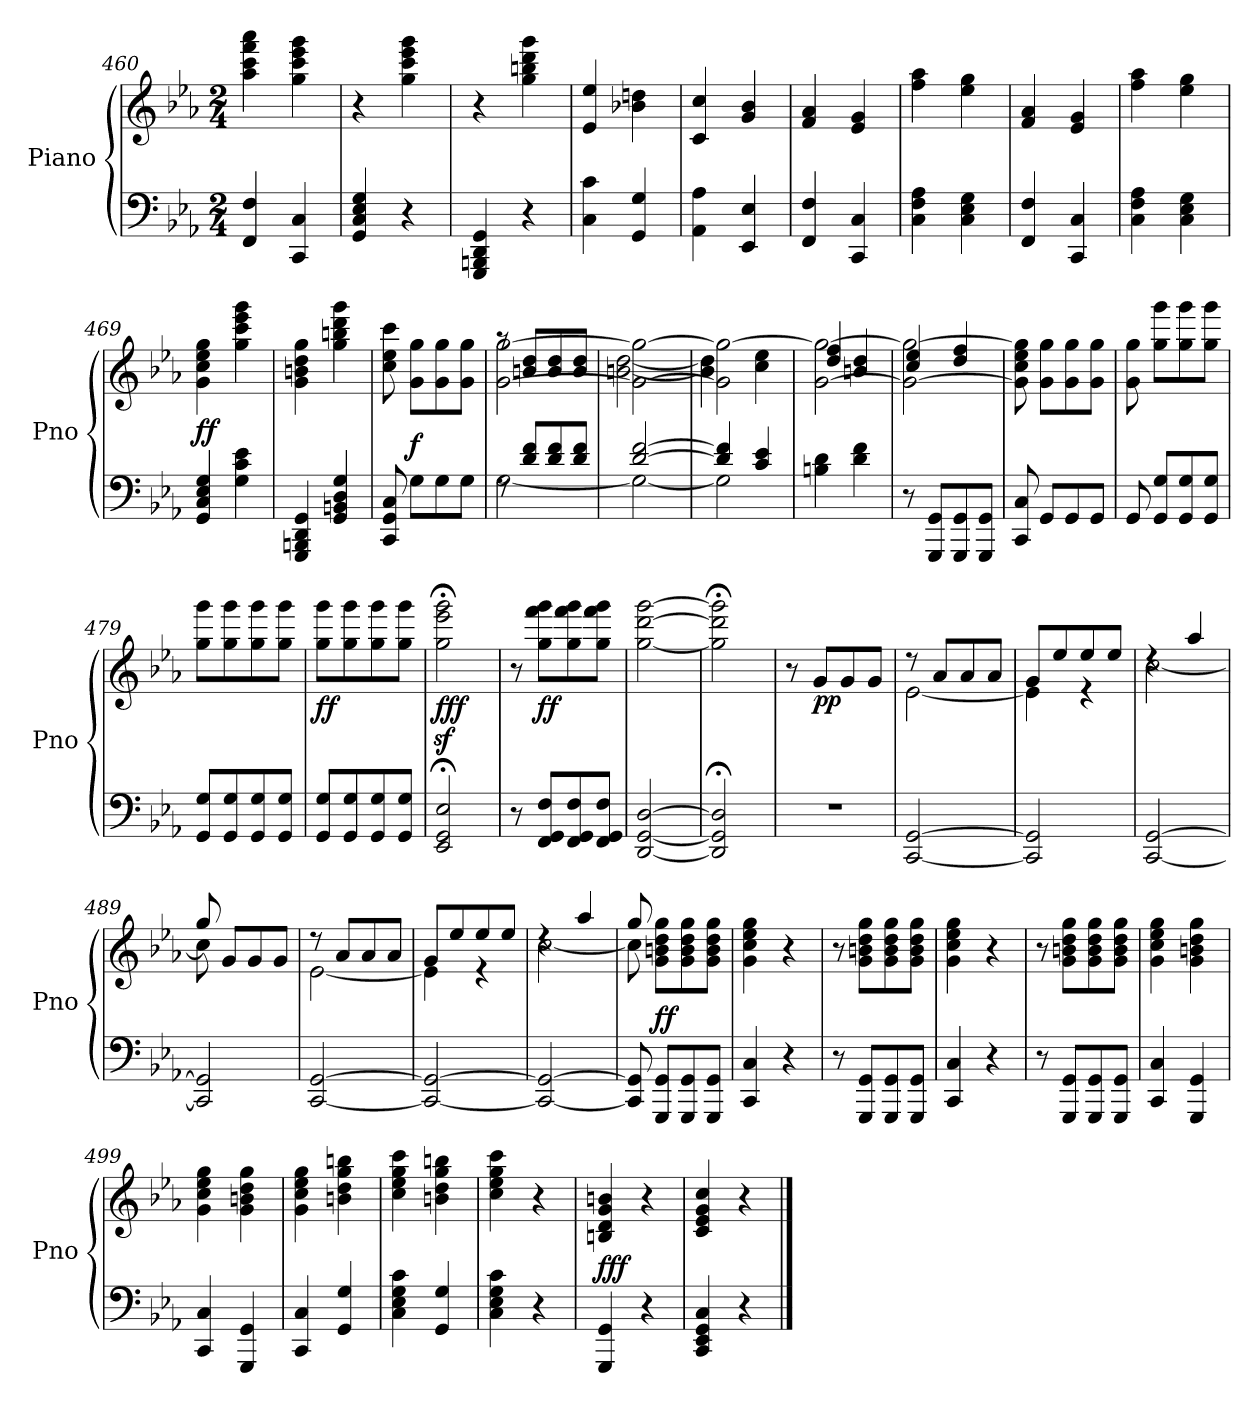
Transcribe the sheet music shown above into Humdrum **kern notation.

**kern	**kern	**dynam
*part1	*part1	*part1
*staff2	*staff1	*staff1/2
*I"Piano	*	*
*I'Pno	*	*
*clefF4	*clefG2	*
*k[b-e-a-]	*k[b-e-a-]	*
*M2/4	*M2/4	*
=460	=460	=460
4FF/ 4F/	4aa-\ 4ccc\ 4fff\ 4aaa-\	.
4CC/ 4C/	4gg\ 4ccc\ 4eee-\ 4ggg\	.
=461	=461	=461
4GG/ 4C/ 4E-/ 4G/	4r	.
4r	4gg\ 4ccc\ 4eee-\ 4ggg\	.
=462	=462	=462
4GGG/ 4BBBn/ 4DD/ 4GG/	4r	.
4r	4gg\ 4bbn\ 4ddd\ 4ggg\	.
=463	=463	=463
4C\ 4c\	4e-/ 4ee-/	.
4GG/ 4G/	4b-X\ 4ddn\	.
=464	=464	=464
4AA-\ 4A-\	4c/ 4cc/	.
4EE-/ 4E-/	4g/ 4b-/	.
!!LO:LB:g=z
=465	=465	=465
4FF/ 4F/	4f/ 4a-/	.
4CC/ 4C/	4e-/ 4g/	.
=466	=466	=466
4C\ 4F\ 4A-\	4ff\ 4aa-\	.
4C\ 4E-\ 4G\	4ee-\ 4gg\	.
=467	=467	=467
4FF/ 4F/	4f/ 4a-/	.
4CC/ 4C/	4e-/ 4g/	.
=468	=468	=468
4C\ 4F\ 4A-\	4ff\ 4aa-\	.
4C\ 4E-\ 4G\	4ee-\ 4gg\	.
=469	=469	=469
!	!	!LO:DY:a=2
4GG/ 4C/ 4E-/ 4G/	4g\ 4cc\ 4ee-\ 4gg\	ff
4G\ 4c\ 4e-\	4gg\ 4ccc\ 4eee-\ 4ggg\	.
=470	=470	=470
4GGG/ 4BBBn/ 4DD/ 4GG/	4g\ 4bn\ 4dd\ 4gg\	.
4GG/ 4BBn/ 4D/ 4G/	4gg\ 4bbn\ 4ddd\ 4ggg\	.
=471	=471	=471
8CC/ 8GG/ 8C/	8cc\ 8ee-\ 8ccc\	.
!	!	!LO:DY:a=2
8G\L	8g\ 8gg\L	f
8G\	8g\ 8gg\	.
8G\J	8g\ 8gg\J	.
=472	=472	=472
*^	*^	*
8rF	[2G\	[2g\ [2gg\	8raa	.
8d/ 8f/L	.	.	8bn/ 8dd/L	.
8d/ 8f/	.	.	8b/ 8dd/	.
8d/ 8f/J	.	.	8b/ 8dd/J	.
=473	=473	=473	=473	=473
[2d/ [2f/	2G\_	2g\_ 2gg\_	[2bn\ [2dd\	.
=474	=474	=474	=474	=474
4d/] 4f/]	2G\]	2g\] 2gg\_	4b\] 4dd\]	.
4c/ 4e-/	.	.	4cc\ 4ee-\	.
*v	*v	*	*	*
!!LO:LB:g=z	!!
=475	=475	=475	=475
4Bn\ 4d\	[2g\ 2gg\_	4dd/ 4ff/	.
4d\ 4f\	.	4bn/ 4dd/	.
=476	=476	=476	=476
8r	2g\_ 2gg\_	4cc/ 4ee-/	.
8GGG/ 8GG/L	.	.	.
8GGG/ 8GG/	.	4dd/ 4ff/	.
8GGG/ 8GG/J	.	.	.
*	*v	*v	*
=477	=477	=477
8CC/ 8C/	8g\] 8cc\ 8ee-\ 8gg\]	.
8GG/L	8g\ 8gg\L	.
8GG/	8g\ 8gg\	.
8GG/J	8g\ 8gg\J	.
=478	=478	=478
8GG/	8g\ 8gg\	.
8GG/ 8G/L	8gg\ 8ggg\L	.
8GG/ 8G/	8gg\ 8ggg\	.
8GG/ 8G/J	8gg\ 8ggg\J	.
=479	=479	=479
8GG/ 8G/L	8gg\ 8ggg\L	.
8GG/ 8G/	8gg\ 8ggg\	.
8GG/ 8G/	8gg\ 8ggg\	.
8GG/ 8G/J	8gg\ 8ggg\J	.
=480	=480	=480
!	!	!LO:DY:b
8GG/ 8G/L	8gg\ 8ggg\L	ff
8GG/ 8G/	8gg\ 8ggg\	.
8GG/ 8G/	8gg\ 8ggg\	.
8GG/ 8G/J	8gg\ 8ggg\J	.
=481	=481	=481
*	*MM60	*
!	!	!LO:DY:b
2EE-/;< 2GG/;< 2E-/;<	2gg\z<;< 2eee-\z<;< 2ggg\z<;<	fff
=482	=482	=482
8r	8r	.
*	*MM144	*
!	!	!LO:DY:b
8FF/ 8GG/ 8F/L	8gg\ 8fff\ 8ggg\L	ff
8FF/ 8GG/ 8F/	8gg\ 8fff\ 8ggg\	.
8FF/ 8GG/ 8F/J	8gg\ 8fff\ 8ggg\J	.
=483	=483	=483
[2DD/ [2GG/ [2D/	[2gg\ [2ddd\ [2ggg\	.
=484	=484	=484
*	*MM60	*
2DD/];< 2GG/];< 2D/];<	2gg\];< 2ddd\];< 2ggg\];<	.
!!LO:LB:g=z
=485	=485	=485
2r	8r	.
*	*MM144	*
!	!	!LO:DY:b
.	8g/L	pp
.	8g/	.
.	8g/J	.
=486	=486	=486
*	*^	*
[2CC/ [2GG/	8r	[2e-\	.
.	8a-/L	.	.
.	8a-/	.	.
.	8a-/J	.	.
=487	=487	=487	=487
2CC/] 2GG/]	8g/L	4e-\]	.
.	8ee-/	.	.
.	8ee-/	4r	.
.	8ee-/J	.	.
=488	=488	=488	=488
[2CC/ [2GG/	4rdd	[2cc\	.
.	4aa-/	.	.
=489	=489	=489	=489
2CC/] 2GG/]	8gg/	8cc\]	.
.	8g/L	4.ryy	.
.	8g/	.	.
.	8g/J	.	.
=490	=490	=490	=490
[2CC/ [2GG/	8r	[2e-\	.
.	8a-/L	.	.
.	8a-/	.	.
.	8a-/J	.	.
=491	=491	=491	=491
2CC/_ 2GG/_	8g/L	4e-\]	.
.	8ee-/	.	.
.	8ee-/	4r	.
.	8ee-/J	.	.
=492	=492	=492	=492
2CC/_ 2GG/_	4rdd	[2cc\	.
.	4aa-/	.	.
=493	=493	=493	=493
8CC/] 8GG/]	8gg/	8cc\]	.
!	!	!	!LO:DY:a=2
8GGG/ 8GG/L	8g\ 8bn\ 8dd\ 8gg\L	4.ryy	ff
8GGG/ 8GG/	8g\ 8b\ 8dd\ 8gg\	.	.
8GGG/ 8GG/J	8g\ 8b\ 8dd\ 8gg\J	.	.
*	*v	*v	*
=494	=494	=494
4CC/ 4C/	4g\ 4cc\ 4ee-\ 4gg\	.
4r	4r	.
!!LO:LB:g=z
=495	=495	=495
8r	8r	.
8GGG/ 8GG/L	8g\ 8bn\ 8dd\ 8gg\L	.
8GGG/ 8GG/	8g\ 8b\ 8dd\ 8gg\	.
8GGG/ 8GG/J	8g\ 8b\ 8dd\ 8gg\J	.
=496	=496	=496
4CC/ 4C/	4g\ 4cc\ 4ee-\ 4gg\	.
4r	4r	.
=497	=497	=497
8r	8r	.
8GGG/ 8GG/L	8g\ 8bn\ 8dd\ 8gg\L	.
8GGG/ 8GG/	8g\ 8b\ 8dd\ 8gg\	.
8GGG/ 8GG/J	8g\ 8b\ 8dd\ 8gg\J	.
=498	=498	=498
4CC/ 4C/	4g\ 4cc\ 4ee-\ 4gg\	.
4GGG/ 4GG/	4g\ 4bn\ 4dd\ 4gg\	.
=499	=499	=499
4CC/ 4C/	4g\ 4cc\ 4ee-\ 4gg\	.
4GGG/ 4GG/	4g\ 4bn\ 4dd\ 4gg\	.
=500	=500	=500
4CC/ 4C/	4g\ 4cc\ 4ee-\ 4gg\	.
4GG/ 4G/	4bn\ 4dd\ 4gg\ 4bbn\	.
=501	=501	=501
4C\ 4E-\ 4G\ 4c\	4cc\ 4ee-\ 4gg\ 4ccc\	.
4GG/ 4G/	4bn\ 4dd\ 4gg\ 4bbn\	.
=502	=502	=502
4C\ 4E-\ 4G\ 4c\	4cc\ 4ee-\ 4gg\ 4ccc\	.
4r	4r	.
=503	=503	=503
!	!	!LO:DY:a=2
4GGG/ 4GG/	4Bn/ 4d/ 4g/ 4bn/	fff
4r	4r	.
=504	=504	=504
4CC/ 4EE-/ 4GG/ 4C/	4c/ 4e-/ 4g/ 4cc/	.
4r	4r	.
==	==	==
*-	*-	*-
